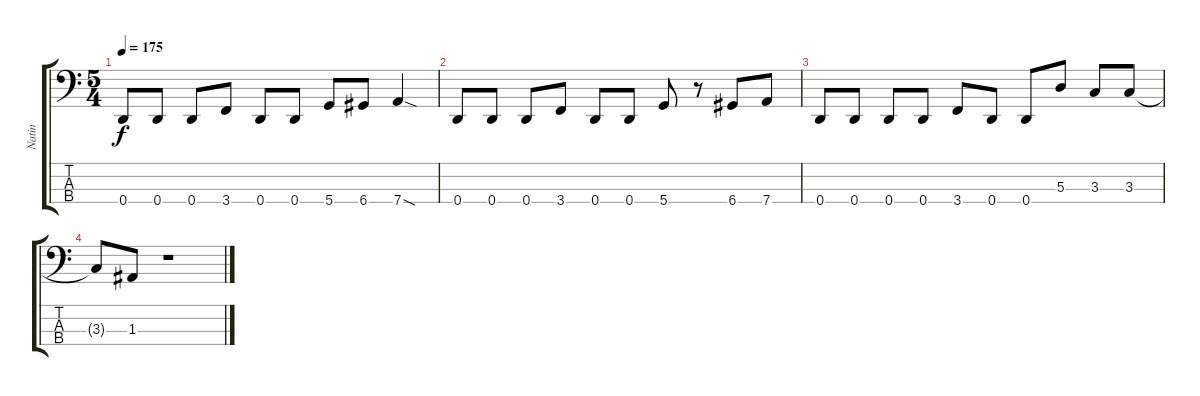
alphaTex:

\track ("Natin" "Natin") {instrument electricbasspick}
\staff {score tabs}
\tuning (G2 D2 A1 D1) {hide}
\ts (5 4)
\tempo 175
\clef f4
\ks c
0.4.8{dy f} 0.4.8 0.4.8 3.4.8 0.4.8 0.4.8 5.4.8 6.4.8 7.4{sod}.4 |
0.4.8 0.4.8 0.4.8 3.4.8 0.4.8 0.4.8 5.4.8 r.8 6.4.8 7.4.8 |
0.4.8 0.4.8 0.4.8 0.4.8 3.4.8 0.4.8 0.4.8 5.3.8 3.3.8 3.3.8 |
3.3{t}.8 1.3.8 r.1
